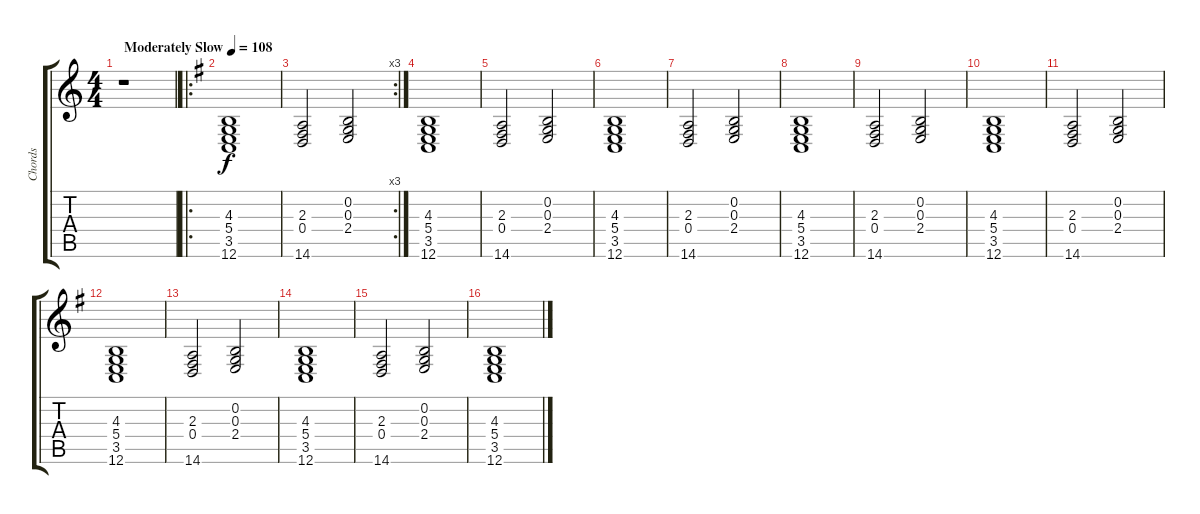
\track ("Chords" "Chords") {instrument acousticgrandpiano}
\staff {score tabs}
\tuning (E4 B3 G3 D3 A2 E2) {hide}
\ts (4 4)
\tempo (108 "Moderately Slow")
\clef g2
\ks c
r.1{dy f instrument acousticgrandpiano} |
\ro
\ks g
(4.3 5.4 3.5 12.6).1 |
\rc 3
(2.3 0.4 14.6).2 (0.2 0.3 2.4).2 |
(4.3 5.4 3.5 12.6).1 |
(2.3 0.4 14.6).2 (0.2 0.3 2.4).2 |
(4.3 5.4 3.5 12.6).1 |
(2.3 0.4 14.6).2 (0.2 0.3 2.4).2 |
(4.3 5.4 3.5 12.6).1 |
(2.3 0.4 14.6).2 (0.2 0.3 2.4).2 |
(4.3 5.4 3.5 12.6).1 |
(2.3 0.4 14.6).2 (0.2 0.3 2.4).2 |
(4.3 5.4 3.5 12.6).1 |
(2.3 0.4 14.6).2 (0.2 0.3 2.4).2 |
(4.3 5.4 3.5 12.6).1 |
(2.3 0.4 14.6).2 (0.2 0.3 2.4).2 |
(4.3 5.4 3.5 12.6).1
